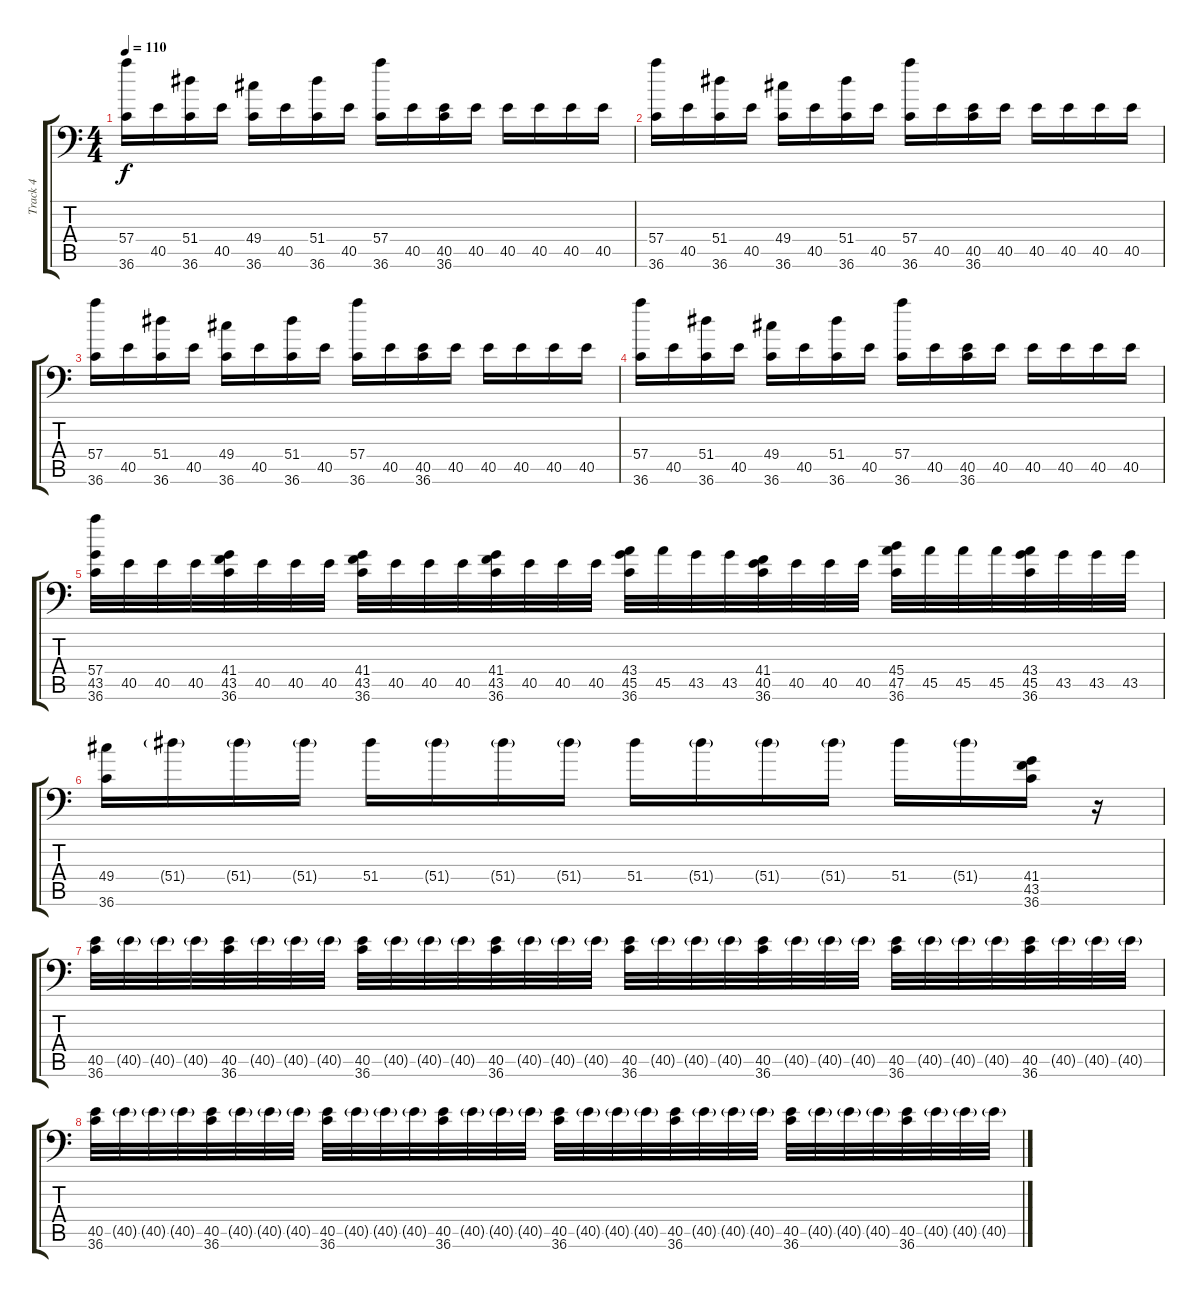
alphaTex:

\track ("Track 4" "Track 4") {instrument acousticgrandpiano}
\staff {score tabs}
\tuning (C-1 C-1 C-1 C-1 C-1 C-1) {hide}
\ts (4 4)
\tempo 110
\clef f4
\ks c
(57.4 36.6).16{dy f} 40.5.16 (51.4 36.6).16 40.5.16 (49.4 36.6).16 40.5.16 (51.4 36.6).16 40.5.16 (57.4 36.6).16 40.5.16 (40.5 36.6).16 40.5.16 40.5.16 40.5.16 40.5.16 40.5.16 |
(57.4 36.6).16 40.5.16 (51.4 36.6).16 40.5.16 (49.4 36.6).16 40.5.16 (51.4 36.6).16 40.5.16 (57.4 36.6).16 40.5.16 (40.5 36.6).16 40.5.16 40.5.16 40.5.16 40.5.16 40.5.16 |
(57.4 36.6).16 40.5.16 (51.4 36.6).16 40.5.16 (49.4 36.6).16 40.5.16 (51.4 36.6).16 40.5.16 (57.4 36.6).16 40.5.16 (40.5 36.6).16 40.5.16 40.5.16 40.5.16 40.5.16 40.5.16 |
(57.4 36.6).16 40.5.16 (51.4 36.6).16 40.5.16 (49.4 36.6).16 40.5.16 (51.4 36.6).16 40.5.16 (57.4 36.6).16 40.5.16 (40.5 36.6).16 40.5.16 40.5.16 40.5.16 40.5.16 40.5.16 |
(57.4 43.5 36.6).32 40.5.32 40.5.32 40.5.32 (41.4 43.5 36.6).32 40.5.32 40.5.32 40.5.32 (41.4 43.5 36.6).32 40.5.32 40.5.32 40.5.32 (41.4 43.5 36.6).32 40.5.32 40.5.32 40.5.32 (43.4 45.5 36.6).32 45.5.32 43.5.32 43.5.32 (41.4 40.5 36.6).32 40.5.32 40.5.32 40.5.32 (45.4 47.5 36.6).32 45.5.32 45.5.32 45.5.32 (43.4 45.5 36.6).32 43.5.32 43.5.32 43.5.32 |
(49.4 36.6).16 51.4{g}.16 51.4{g}.16 51.4{g}.16 51.4.16 51.4{g}.16 51.4{g}.16 51.4{g}.16 51.4.16 51.4{g}.16 51.4{g}.16 51.4{g}.16 51.4.16 51.4{g}.16 (41.4 43.5 36.6).16 r.16 |
(40.5 36.6).32 40.5{g}.32 40.5{g}.32 40.5{g}.32 (40.5 36.6).32 40.5{g}.32 40.5{g}.32 40.5{g}.32 (40.5 36.6).32 40.5{g}.32 40.5{g}.32 40.5{g}.32 (40.5 36.6).32 40.5{g}.32 40.5{g}.32 40.5{g}.32 (40.5 36.6).32 40.5{g}.32 40.5{g}.32 40.5{g}.32 (40.5 36.6).32 40.5{g}.32 40.5{g}.32 40.5{g}.32 (40.5 36.6).32 40.5{g}.32 40.5{g}.32 40.5{g}.32 (40.5 36.6).32 40.5{g}.32 40.5{g}.32 40.5{g}.32 |
(40.5 36.6).32 40.5{g}.32 40.5{g}.32 40.5{g}.32 (40.5 36.6).32 40.5{g}.32 40.5{g}.32 40.5{g}.32 (40.5 36.6).32 40.5{g}.32 40.5{g}.32 40.5{g}.32 (40.5 36.6).32 40.5{g}.32 40.5{g}.32 40.5{g}.32 (40.5 36.6).32 40.5{g}.32 40.5{g}.32 40.5{g}.32 (40.5 36.6).32 40.5{g}.32 40.5{g}.32 40.5{g}.32 (40.5 36.6).32 40.5{g}.32 40.5{g}.32 40.5{g}.32 (40.5 36.6).32 40.5{g}.32 40.5{g}.32 40.5{g}.32
